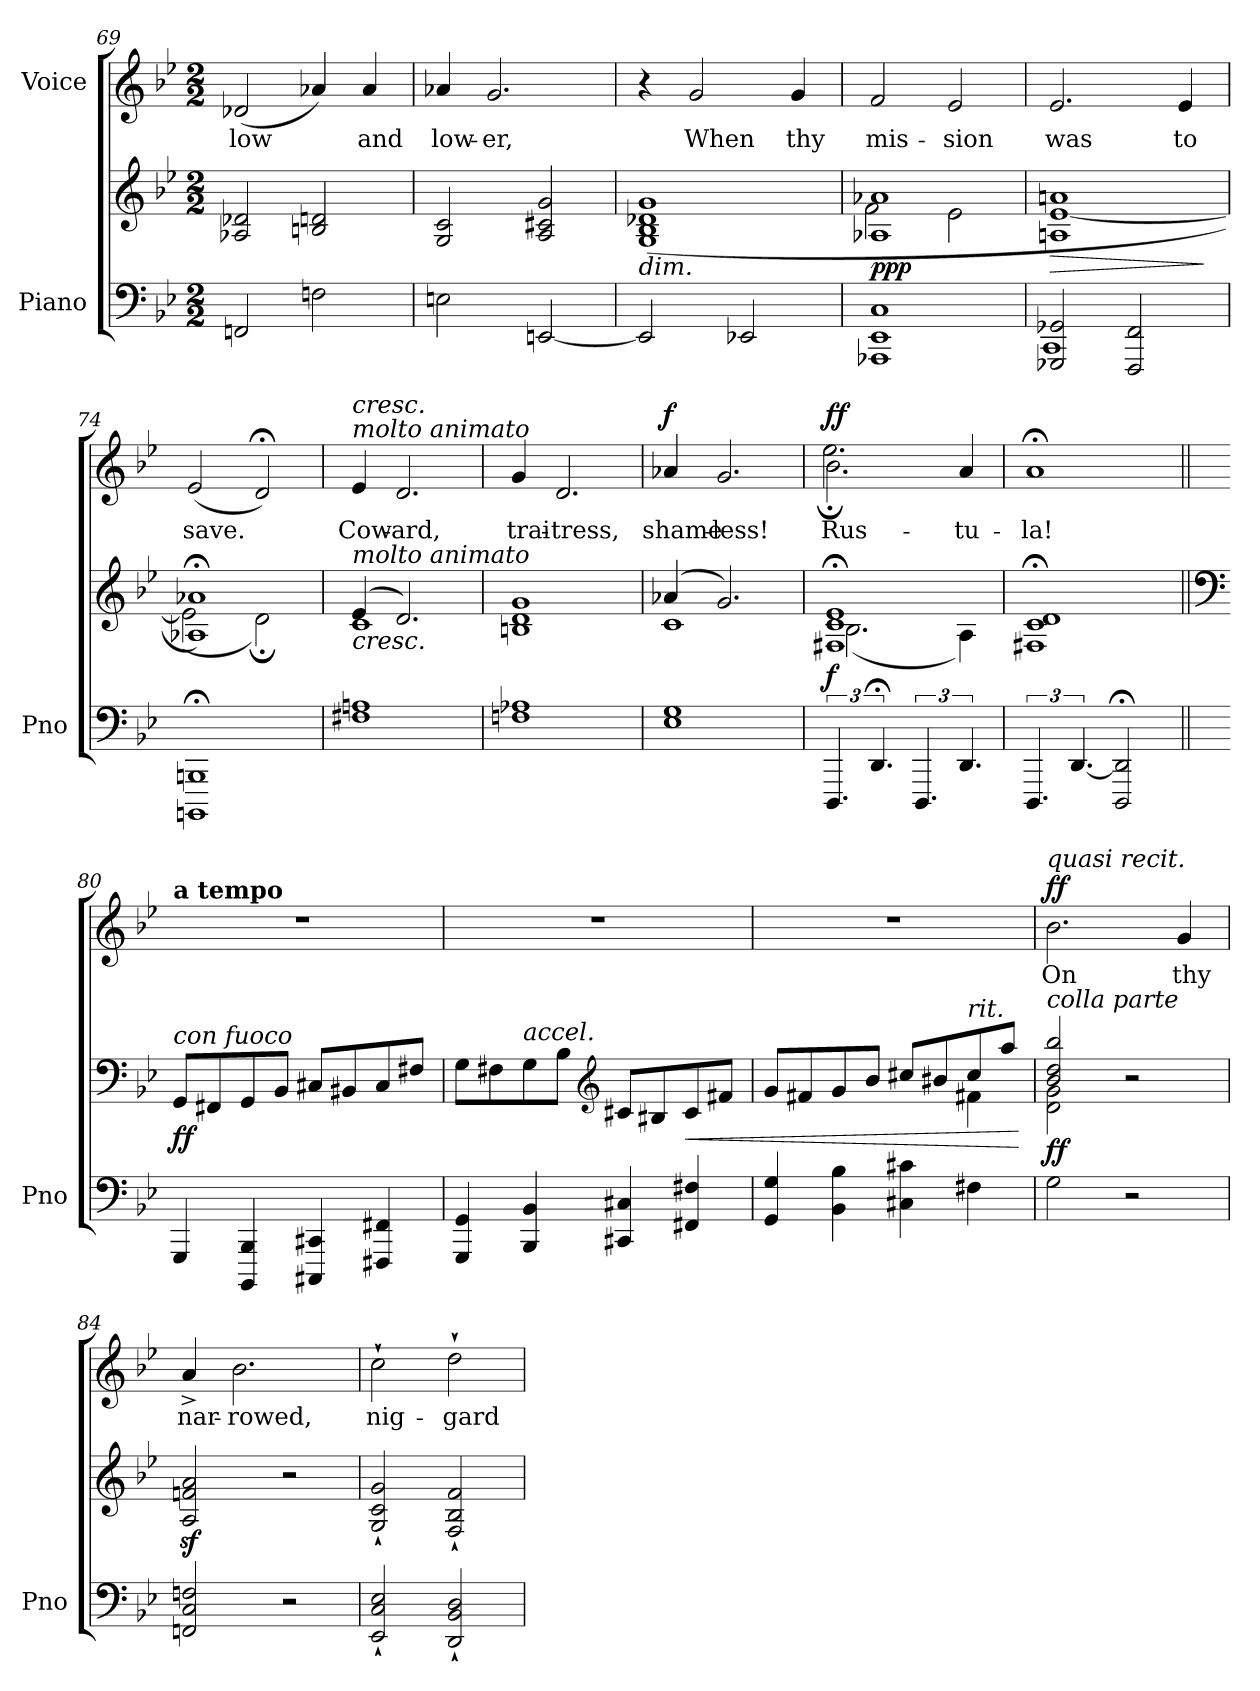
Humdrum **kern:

**kern	**kern	**dynam	**kern	**text	**dynam
*part2	*part2	*part2	*part1	*part1	*part1
*staff3	*staff2	*staff2/3	*staff1	*staff1	*staff1
*I"Piano	*	*	*I"Voice	*	*
*I'Pno	*	*	*	*	*
*clefF4	*clefG2	*	*clefG2	*	*
*k[b-e-]	*k[b-e-]	*	*k[b-e-]	*	*
*M2/2	*M2/2	*	*M2/2	*	*
=69	=69	=69	=69	=69	=69
2FFn/	2A-X/ 2d-X/	.	(2d-X/	low	.
2Fnj\	2Bn/ 2dn/	.	4a-X/)	.	.
.	.	.	4a-/	and	.
=70	=70	=70	=70	=70	=70
2En\	2G/ 2c/	.	4a-X/	low-	.
.	.	.	2.g/	-er,	.
[2EEn/	2A/ 2c#X/ 2g/	.	.	.	.
=71	=71	=71	=71	=71	=71
!	!LO:TX:b:i:t=dim.	!	!	!	!
2EE/]	(1G 1B- 1d-X 1g	.	4r	.	.
.	.	.	2g/	When	.
2EE-X/	.	.	.	.	.
.	.	.	4g/	thy	.
=72	=72	=72	=72	=72	=72
*	*^	*	*	*	*
!	!	!	!LO:DY:b	!	!	!
1AAA-X 1EE- 1C	1A-X 1a-X	2f\	ppp	2f/	mis-	.
.	.	2e-\	.	2e-/	-sion	.
=73	=73	=73	=73	=73	=73	=73
*^	*	*	*	*	*	*
!	!	!	!	!LO:HP:b	!	!	!
*	*	*v	*v	*	*	*	*
2GGG-X/ 2GG-X/	1CC	1An [1e- 1an	>	2.e-/	was	.
2FFF/ 2FF/	.	.	.	.	.	.
.	.	.	.	4e-/	to	.
*v	*v	*	*	*	*	*
.	.	]	.	.	.
=74	=74	=74	=74	=74	=74
*	*^	*	*	*	*
1BBBBn;< 1BBBn;<	1A-X;< 1a-X;<)	(2e-\]	.	(2e-/	save.	.
.	.	2d;\)	.	2d;</)	.	.
=75	=75	=75	=75	=75	=75	=75
!	!	!	!	!LO:TX:i:t=molto animato	!	!
!	!	!	!	!LO:TX:a:i:t=cresc.	!	!
!	!LO:TX:i:t=molto animato	!	!	!	!	!
!	!LO:TX:b:i:t=cresc.	!	!	!	!	!
1F#X 1An	(4e-/	1c	.	4e-/	Cow-	.
.	2.d/)	.	.	2.d/	-ard,	.
*	*v	*v	*	*	*	*
=76	=76	=76	=76	=76	=76
1Fn 1A-X	1Bn 1d 1g	.	4g/	trai-	.
.	.	.	2.d/	-tress,	.
=77	=77	=77	=77	=77	=77
*	*^	*	*	*	*
!	!	!	!	!	!	!LO:DY:a
1E- 1G	(4a-X/	1c	.	4a-X/	shame-	f
.	2.g/)	.	.	2.g/	-less!	.
=78	=78	=78	=78	=78	=78	=78
*	*	*	*	*^	*	*
!	!	!	!LO:DY:b	!	!	!	!LO:DY:a
6.DDD/	1F#X;< 1c;< 1e-;<	(2.B-\	f	2.b-\	2.ee-;<\	Rus-	ff
6.DD;/	.	.	.	.	.	.	.
6.DDD/	.	.	.	.	.	.	.
6.DD/	.	4A\)	.	4a/	4ryy	-tu-	.
*	*v	*v	*	*	*	*	*
*	*	*	*v	*v	*	*
=79	=79	=79	=79	=79	=79
6.DDD/	1F#X;< 1c;< 1d;<	.	1a;<	-la!	.
[6.DD/	.	.	.	.	.
2DDD/; 2DD/];	.	.	.	.	.
=80||	=80||	=80||	=80||	=80||	=80||
*	*clefF4	*	*	*	*
!	!	!	!LO:TX:a:B:t=a tempo	!	!
!	!LO:TX:i:t=con fuoco	!	!	!	!
!	!	!LO:DY:b	!	!	!
4GGG/	8GG/L	ff	1r	.	.
.	8FF#X/	.	.	.	.
4BBBB-/ 4BBB-/	8GG/	.	.	.	.
.	8BB-/J	.	.	.	.
4CCC#X/ 4CC#X/	8C#X/L	.	.	.	.
.	8BB#X/	.	.	.	.
4FFF#X/ 4FF#X/	8C#/	.	.	.	.
.	8F#X/J	.	.	.	.
=81	=81	=81	=81	=81	=81
4GGG/ 4GG/	8G\L	.	1r	.	.
.	8F#X\	.	.	.	.
!	!LO:TX:i:t=accel.	!	!	!	!
4BBB-/ 4BB-/	8G\	.	.	.	.
.	8B-\J	.	.	.	.
*	*clefG2	*	*	*	*
4CC#X/ 4C#X/	8c#X/L	.	.	.	.
.	8B#X/	.	.	.	.
!	!	!LO:HP:b	!	!	!
4FF#X/ 4F#X/	8c#/	<	.	.	.
.	8f#X/J	.	.	.	.
=82	=82	=82	=82	=82	=82
*	*^	*	*	*	*
4GG/ 4G/	8g/L	2.ryy	.	1r	.	.
.	8f#X/	.	.	.	.	.
4BB-\ 4B-\	8g/	.	.	.	.	.
.	8b-/J	.	.	.	.	.
4C#X\ 4c#X\	8cc#X/L	.	.	.	.	.
.	8b#X/	.	.	.	.	.
!	!LO:TX:i:t=rit.	!	!	!	!	!
4F#X\	8cc#/	4f#X\	.	.	.	.
.	8aa/J	.	.	.	.	.
*	*v	*v	*	*	*	*
.	.	[	.	.	.
=83	=83	=83	=83	=83	=83
*	*^	*	*	*	*
!	!	!	!	!LO:TX:i:t=quasi recit.	!	!
!	!LO:TX:i:t=colla parte	!	!	!	!	!
!	!	!	!LO:DY:b	!	!	!LO:DY:a
2G\	2b-/ 2dd/ 2bb-/	2d\ 2g\	ff	2.b-\	On	ff
2r	2r	2ryy	.	.	.	.
.	.	.	.	4g/	thy	.
*	*v	*v	*	*	*	*
=84	=84	=84	=84	=84	=84
2FFn/ 2C/ 2Fn/	2A/z< 2fn/z< 2a/z<	.	4a^>/	nar-	.
.	.	.	2.b-\	-rowed,	.
2r	2r	.	.	.	.
=85	=85	=85	=85	=85	=85
2EE-/` 2C/` 2E-/`	2G/` 2c/` 2g/`	.	2cc`\	nig-	.
2DD/` 2BB-/` 2D/`	2F/` 2B-/` 2f/`	.	2dd`\	-gard	.
=	=	=	=	=	=
*-	*-	*-	*-	*-	*-
